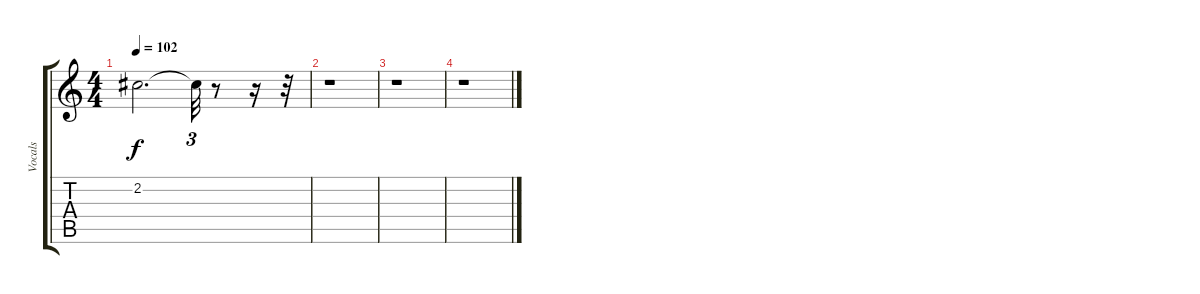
\track ("Vocals" "Vocals") {instrument electricguitarjazz}
\staff {score tabs}
\tuning (E4 B3 G3 D3 A2 E2) {hide}
\ts (4 4)
\tempo 102
\clef g2
\ks c
2.2{t}.2{d dy f} 2.2{t}.32{tu (3 2)} r.8 r.16 r.32 |
r.1 |
r.1 |
r.1
